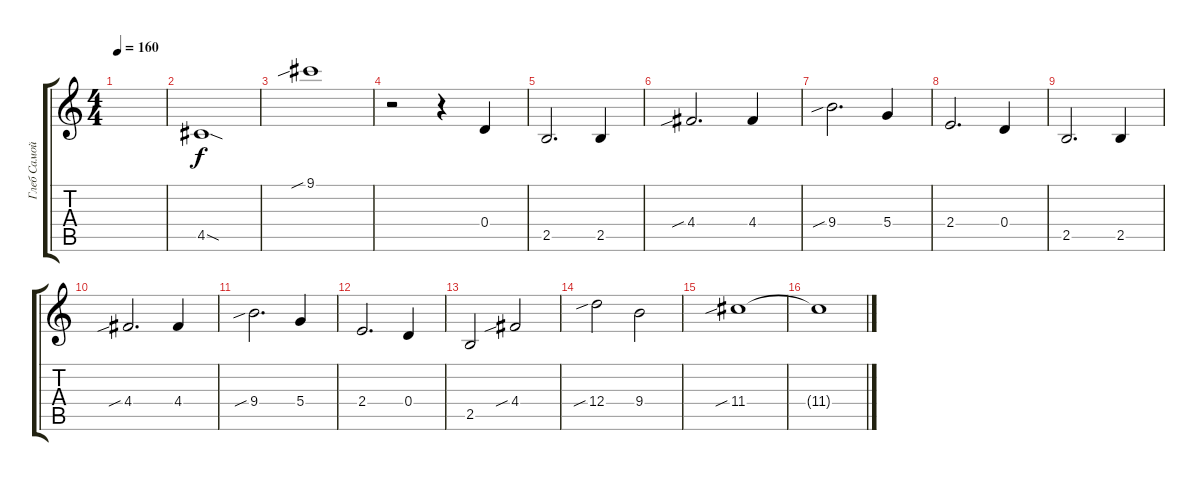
\track ("Глеб Самойлов" "Глеб Самой") {instrument electricguitarclean}
\staff {score tabs}
\tuning (E4 B3 G3 D3 A2 E2) {hide}
\ts (4 4)
\tempo 160
\clef g2
\ks c
|
4.5{sod}.1 |
9.1{sib}.1 |
r.2 r.4 0.4.4 |
2.5.2{d} 2.5.4 |
4.4{sib}.2{d} 4.4.4 |
9.4{sib}.2{d} 5.4.4 |
2.4.2{d} 0.4.4 |
2.5.2{d} 2.5.4 |
4.4{sib}.2{d} 4.4.4 |
9.4{sib}.2{d} 5.4.4 |
2.4.2{d} 0.4.4 |
2.5.2 4.4{sib}.2 |
12.4{sib}.2 9.4.2 |
11.4{sib}.1 |
11.4{t}.1
